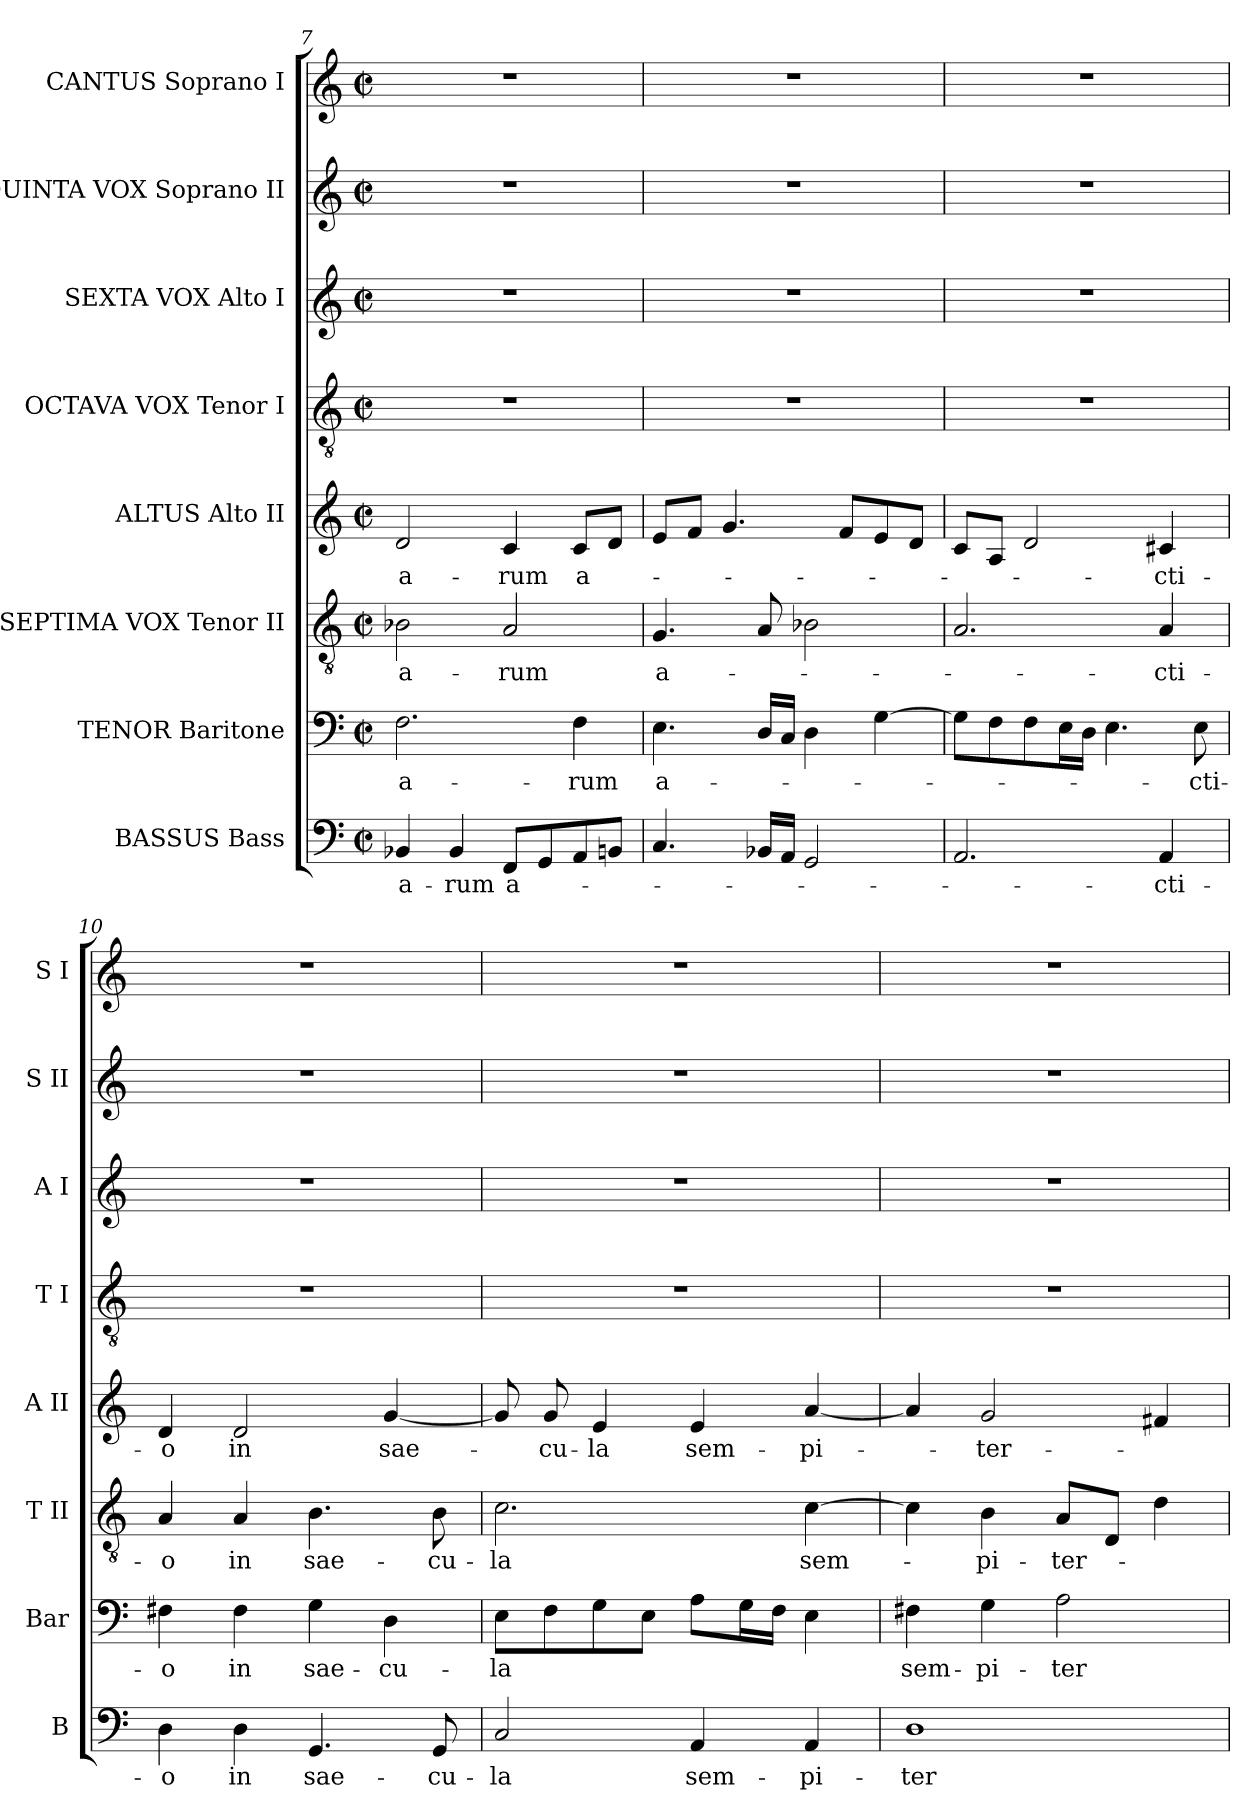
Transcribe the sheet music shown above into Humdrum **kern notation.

**kern	**text	**kern	**text	**kern	**text	**kern	**text	**kern	**kern	**kern	**kern
*part8	*part8	*part7	*part7	*part6	*part6	*part5	*part5	*part4	*part3	*part2	*part1
*staff8	*staff8	*staff7	*staff7	*staff6	*staff6	*staff5	*staff5	*staff4	*staff3	*staff2	*staff1
*I"BASSUS Bass	*	*I"TENOR Baritone	*	*I"SEPTIMA VOX Tenor II	*	*I"ALTUS Alto II	*	*I"OCTAVA VOX Tenor I	*I"SEXTA VOX Alto I	*I"QUINTA VOX Soprano II	*I"CANTUS Soprano I
*I'B	*	*I'Bar	*	*I'T II	*	*I'A II	*	*I'T I	*I'A I	*I'S II	*I'S I
!!LO:PB:g=z
*clefF4	*	*clefF4	*	*clefGv2	*	*clefG2	*	*clefGv2	*clefG2	*clefG2	*clefG2
*k[]	*	*k[]	*	*k[]	*	*k[]	*	*k[]	*k[]	*k[]	*k[]
*C:	*	*C:	*	*C:	*	*C:	*	*C:	*C:	*C:	*C:
*M2/2	*	*M2/2	*	*M2/2	*	*M2/2	*	*M2/2	*M2/2	*M2/2	*M2/2
*met(c|)	*	*met(c|)	*	*met(c|)	*	*met(c|)	*	*met(c|)	*met(c|)	*met(c|)	*met(c|)
=7	=7	=7	=7	=7	=7	=7	=7	=7	=7	=7	=7
4BB-X/	-a-	2.F\	-a-	2B-X\	-a-	2d/	-a-	1r	1r	1r	1r
4BB-/	-rum	.	.	.	.	.	.	.	.	.	.
8FF/L	a-	.	.	2A/	-rum	4c/	-rum	.	.	.	.
8GG/	.	.	.	.	.	.	.	.	.	.	.
8AA/	.	4F\	-rum	.	.	8c/L	a-	.	.	.	.
8BBn/J	.	.	.	.	.	8d/J	.	.	.	.	.
=8	=8	=8	=8	=8	=8	=8	=8	=8	=8	=8	=8
4.C/	.	4.E\	a-	4.G/	a-	8e/L	.	1r	1r	1r	1r
.	.	.	.	.	.	8f/J	.	.	.	.	.
.	.	.	.	.	.	4.g/	.	.	.	.	.
16BB-X/LL	.	16D/LL	.	8A/	.	.	.	.	.	.	.
16AA/JJ	.	16C/JJ	.	.	.	.	.	.	.	.	.
2GG/	.	4D\	.	2B-X\	.	.	.	.	.	.	.
.	.	.	.	.	.	8f/L	.	.	.	.	.
.	.	[4G\	.	.	.	8e/	.	.	.	.	.
.	.	.	.	.	.	8d/J	.	.	.	.	.
=9	=9	=9	=9	=9	=9	=9	=9	=9	=9	=9	=9
2.AA/	.	8G\L]	.	2.A/	.	8c/L	.	1r	1r	1r	1r
.	.	8F\	.	.	.	8A/J	.	.	.	.	.
.	.	8F\	.	.	.	2d/	.	.	.	.	.
.	.	16E\L	.	.	.	.	.	.	.	.	.
.	.	16D\JJ	.	.	.	.	.	.	.	.	.
.	.	4.E\	.	.	.	.	.	.	.	.	.
4AA/	-cti-	.	.	4A/	-cti-	4c#X/	-cti-	.	.	.	.
.	.	8E\	-cti-	.	.	.	.	.	.	.	.
=10	=10	=10	=10	=10	=10	=10	=10	=10	=10	=10	=10
4D\	-o	4F#X\	-o	4A/	-o	4d/	-o	1r	1r	1r	1r
4D\	in	4F#\	in	4A/	in	2d/	in	.	.	.	.
4.GG/	sae-	4G\	sae-	4.B\	sae-	.	.	.	.	.	.
.	.	4D\	-cu-	.	.	[4g/	sae-	.	.	.	.
8GG/	-cu-	.	.	8B\	-cu-	.	.	.	.	.	.
=11	=11	=11	=11	=11	=11	=11	=11	=11	=11	=11	=11
2C/	-la	8E\L	-la	2.c\	-la	8g/]	.	1r	1r	1r	1r
.	.	8F\	.	.	.	8g/	-cu-	.	.	.	.
.	.	8G\	.	.	.	4e/	-la	.	.	.	.
.	.	8E\J	.	.	.	.	.	.	.	.	.
4AA/	sem-	8A\L	.	.	.	4e/	sem-	.	.	.	.
.	.	16G\L	.	.	.	.	.	.	.	.	.
.	.	16F\JJ	.	.	.	.	.	.	.	.	.
4AA/	-pi-	4E\	.	[4c\	sem-	[4a/	-pi-	.	.	.	.
=12	=12	=12	=12	=12	=12	=12	=12	=12	=12	=12	=12
1D	-ter-	4F#X\	sem-	4c\]	.	4a/]	.	1r	1r	1r	1r
.	.	4G\	-pi-	4B\	-pi-	2g/	-ter-	.	.	.	.
.	.	2A\	-ter-	8A/L	-ter-	.	.	.	.	.	.
.	.	.	.	8D/J	.	.	.	.	.	.	.
.	.	.	.	4d\	.	4f#X/	.	.	.	.	.
=	=	=	=	=	=	=	=	=	=	=	=
*-	*-	*-	*-	*-	*-	*-	*-	*-	*-	*-	*-
